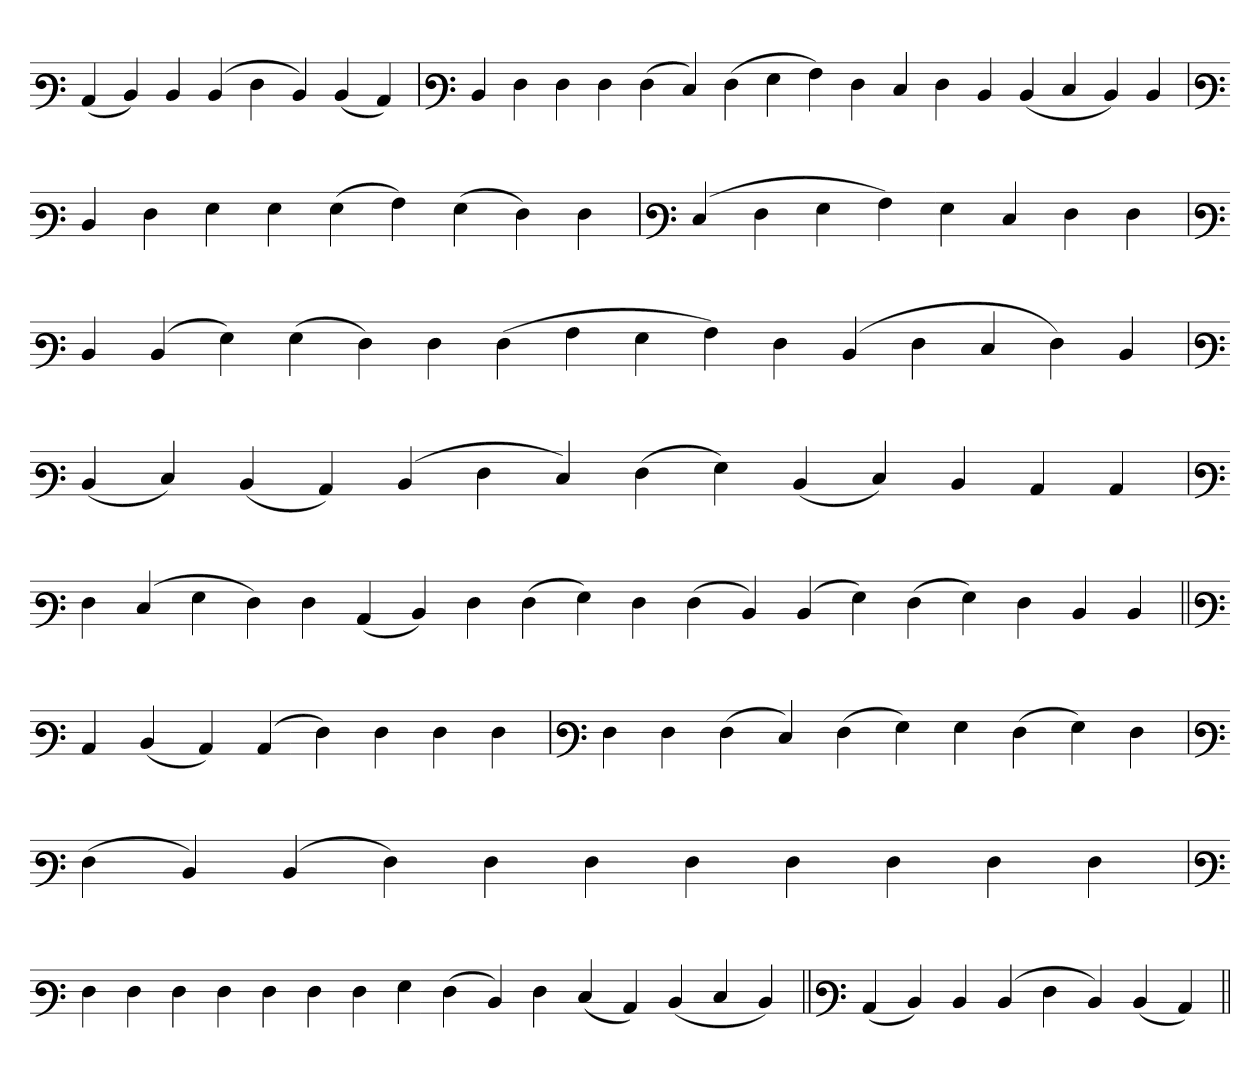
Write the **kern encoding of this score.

**kern
*part1
*staff1
*clefF3
=
(4C
4D)
4D
(4D
4F
4D)
(4D
4C)
=`
*clefF3
4D
4F
4F
4F
(4F
4E)
(4F
4G
4A)
4F
4E
4F
4D
(4D
4E
4D)
4D
=
*clefF3
4D
4F
4G
4G
(4G
4A)
(4G
4F)
4F
=`
*clefF3
(4E
4F
4G
4A)
4G
4E
4F
4F
='
*clefF3
4D
(4D
4G)
(4G
4F)
4F
(4F
4A
4G
4A)
4F
(4D
4F
4E
4F)
4D
=`
*clefF3
(4D
4E)
(4D
4C)
(4D
4F
4E)
(4F
4G)
(4D
4E)
4D
4C
4C
=
*clefF3
4F
(4E
4G
4F)
4F
(4C
4D)
4F
(4F
4G)
4F
(4F
4D)
(4D
4G)
(4F
4G)
4F
4D
4D
=||
*clefF3
4C
(4D
4C)
(4C
4F)
4F
4F
4F
=`
*clefF3
4F
4F
(4F
4E)
(4F
4G)
4G
(4F
4G)
4F
=
*clefF3
(4F
4D)
(4D
4F)
4F
4F
4F
4F
4F
4F
4F
=`
*clefF3
4F
4F
4F
4F
4F
4F
4F
4G
(4F
4D)
4F
(4E
4C)
(4D
4E
4D)
=||
*clefF3
(4C
4D)
4D
(4D
4F
4D)
(4D
4C)
=||
*-
